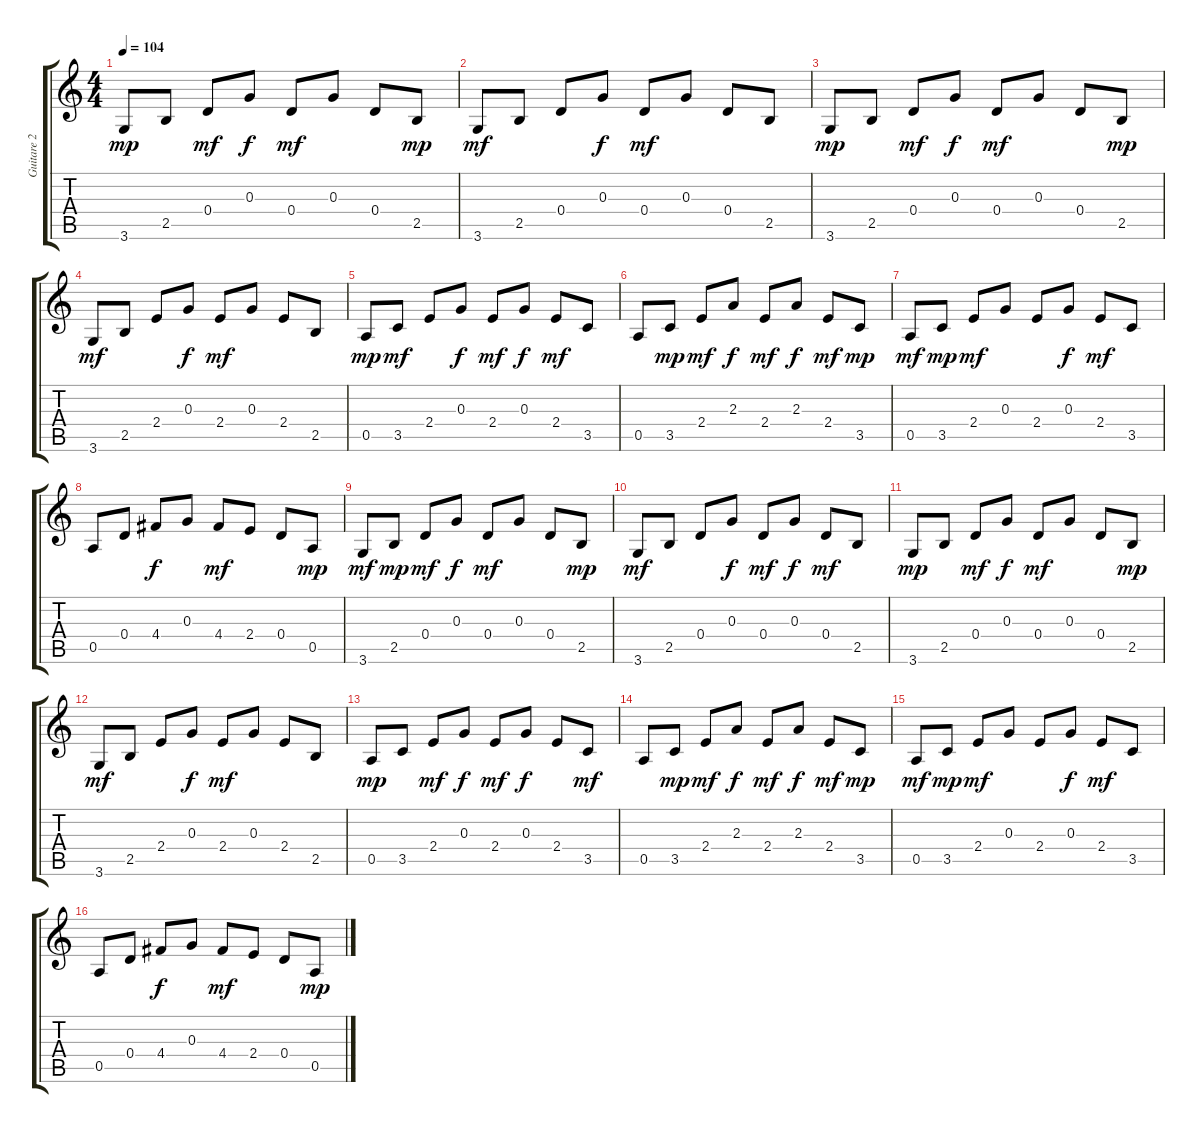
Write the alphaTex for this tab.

\track ("Guitare 2" "Guitare 2") {instrument electricguitarclean}
\staff {score tabs}
\tuning (E4 B3 G3 D3 A2 E2) {hide}
\ts (4 4)
\tempo 104
\clef g2
\ks c
3.6.8{dy mp} 2.5.8 0.4.8{dy mf} 0.3.8{dy f} 0.4.8{dy mf} 0.3.8 0.4.8 2.5.8{dy mp} |
3.6.8{dy mf} 2.5.8 0.4.8 0.3.8{dy f} 0.4.8{dy mf} 0.3.8 0.4.8 2.5.8 |
3.6.8{dy mp} 2.5.8 0.4.8{dy mf} 0.3.8{dy f} 0.4.8{dy mf} 0.3.8 0.4.8 2.5.8{dy mp} |
3.6.8{dy mf} 2.5.8 2.4.8 0.3.8{dy f} 2.4.8{dy mf} 0.3.8 2.4.8 2.5.8 |
0.5.8{dy mp} 3.5.8{dy mf} 2.4.8 0.3.8{dy f} 2.4.8{dy mf} 0.3.8{dy f} 2.4.8{dy mf} 3.5.8 |
0.5.8 3.5.8{dy mp} 2.4.8{dy mf} 2.3.8{dy f} 2.4.8{dy mf} 2.3.8{dy f} 2.4.8{dy mf} 3.5.8{dy mp} |
0.5.8{dy mf} 3.5.8{dy mp} 2.4.8{dy mf} 0.3.8 2.4.8 0.3.8{dy f} 2.4.8{dy mf} 3.5.8 |
0.5.8 0.4.8 4.4.8{dy f} 0.3.8 4.4.8{dy mf} 2.4.8 0.4.8 0.5.8{dy mp} |
3.6.8{dy mf} 2.5.8{dy mp} 0.4.8{dy mf} 0.3.8{dy f} 0.4.8{dy mf} 0.3.8 0.4.8 2.5.8{dy mp} |
3.6.8{dy mf} 2.5.8 0.4.8 0.3.8{dy f} 0.4.8{dy mf} 0.3.8{dy f} 0.4.8{dy mf} 2.5.8 |
3.6.8{dy mp} 2.5.8 0.4.8{dy mf} 0.3.8{dy f} 0.4.8{dy mf} 0.3.8 0.4.8 2.5.8{dy mp} |
3.6.8{dy mf} 2.5.8 2.4.8 0.3.8{dy f} 2.4.8{dy mf} 0.3.8 2.4.8 2.5.8 |
0.5.8{dy mp} 3.5.8 2.4.8{dy mf} 0.3.8{dy f} 2.4.8{dy mf} 0.3.8{dy f} 2.4.8 3.5.8{dy mf} |
0.5.8 3.5.8{dy mp} 2.4.8{dy mf} 2.3.8{dy f} 2.4.8{dy mf} 2.3.8{dy f} 2.4.8{dy mf} 3.5.8{dy mp} |
0.5.8{dy mf} 3.5.8{dy mp} 2.4.8{dy mf} 0.3.8 2.4.8 0.3.8{dy f} 2.4.8{dy mf} 3.5.8 |
0.5.8 0.4.8 4.4.8{dy f} 0.3.8 4.4.8{dy mf} 2.4.8 0.4.8 0.5.8{dy mp}
